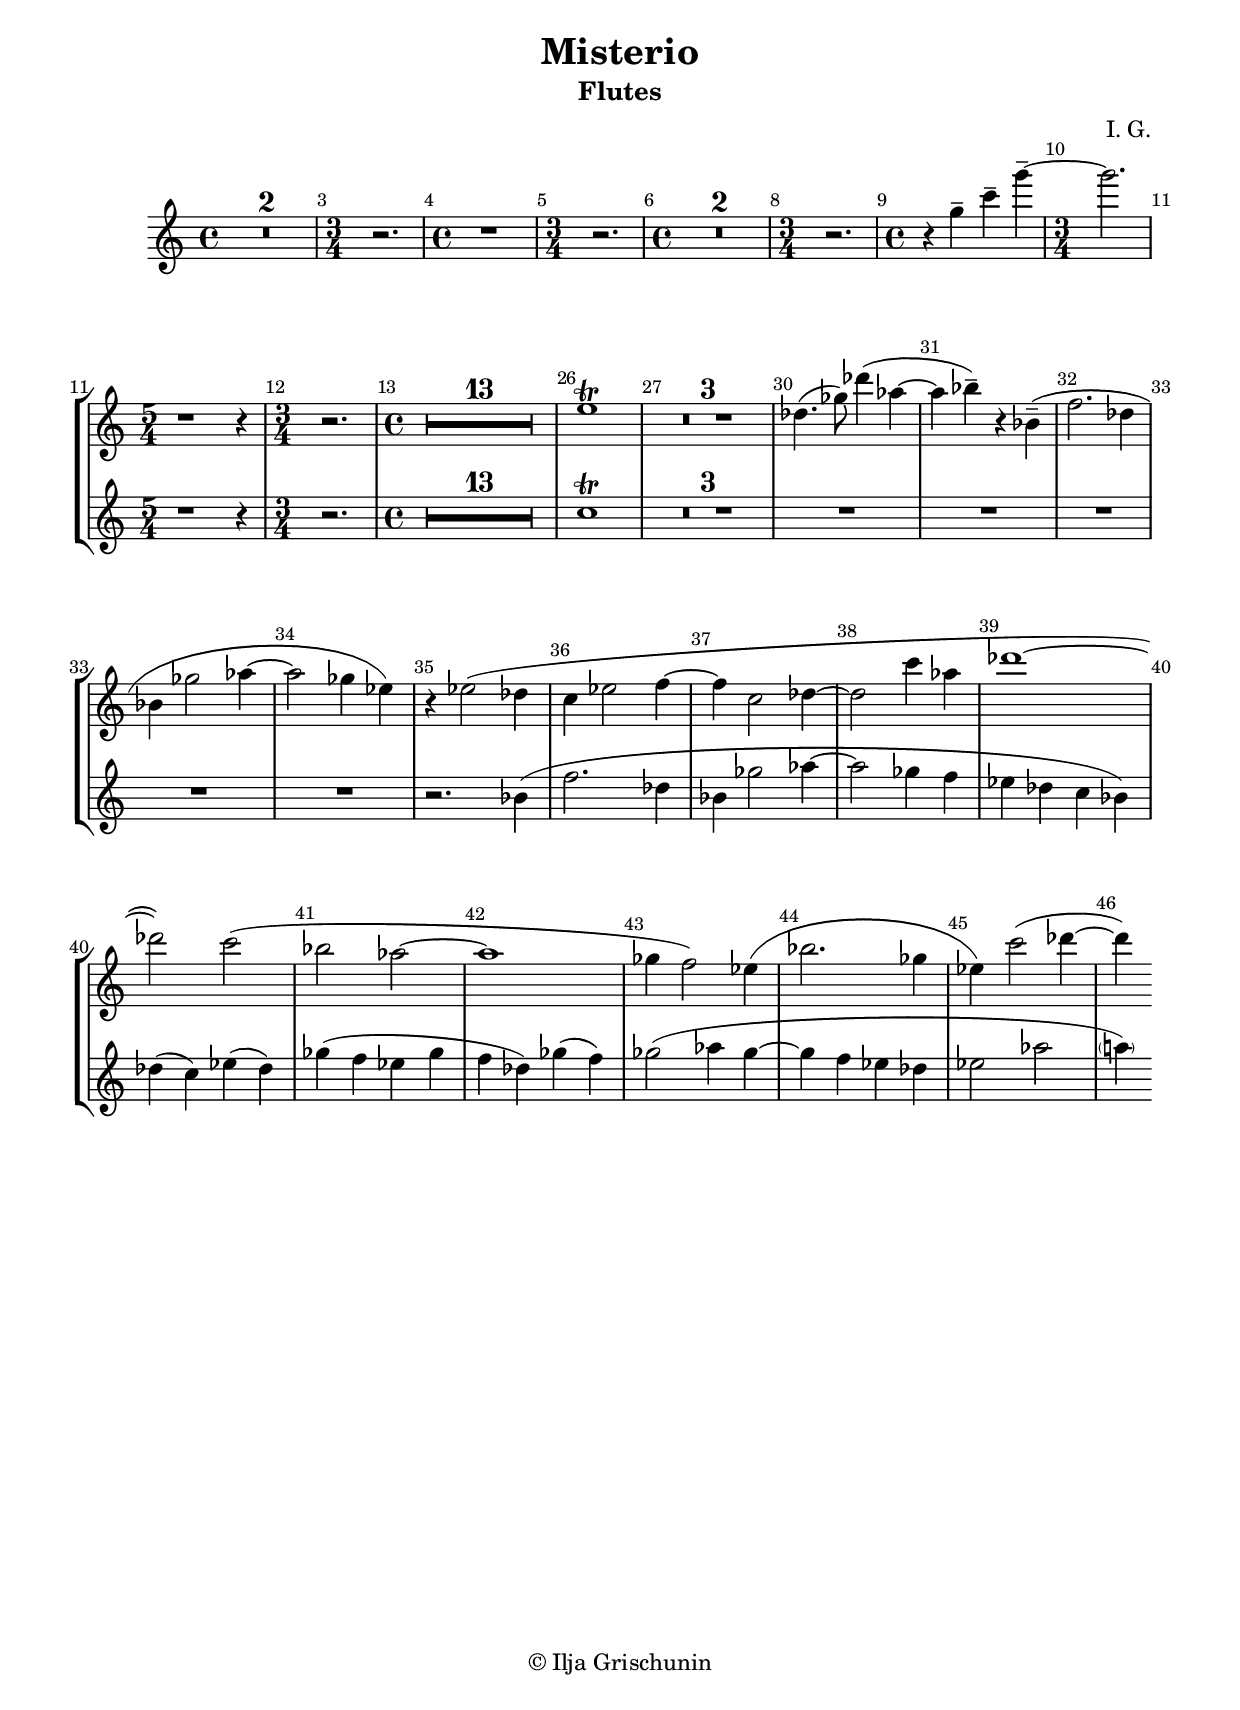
\version "2.19.15"
%\version "2.18.0"

\language "deutsch"

\header {
  title = "Misterio"
  subtitle = "Flutes"
  meter = ""
  composer = "I. G."
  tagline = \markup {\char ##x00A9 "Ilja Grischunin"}
}

\paper {
  #(set-paper-size "a4")
  top-system-spacing.basic-distance = #15
  top-markup-spacing.basic-distance = #5
  markup-system-spacing.basic-distance = #15
  system-system-spacing.basic-distance = #18
  last-bottom-spacing.basic-distance = #15
  left-margin = 15
  right-margin = 15
  %two-sided = ##t
  %inner-margin = 25
  %outer-margin = 15
}

\layout {
  indent = 10
  \context {
    \Score
    %\remove "Bar_number_engraver"
    \override BarNumber.break-visibility = ##(#t #t #t)
    \RemoveEmptyStaves
    \override VerticalAxisGroup.remove-first = ##t
    \override TimeSignature.break-visibility = ##(#f #t #t)
  }
}

\version "2.19.15"
%\version "2.18.0"

\language "deutsch"

%%%%%%%%%%%%%%%%%%%%%%%%%%%%%%%%%%%%%%%%%%%%%%%%
fluteEinsMusic = \relative {
  %\override Staff.TimeSignature #'stencil = ##f
  \set Score.skipBars = ##t
  \time 4/4 R1*2
  \time 3/4 r2.
  \time 4/4 r1
  \time 3/4 r2.
  \time 4/4 R1*2
  \time 3/4 r2.
  \time 4/4 r4 g''-- c-- g'--~
  \time 3/4 g2.
  \time 5/4 r1 r4
  \time 3/4 r2.
  \time 4/4 R1*13 e,1\trill R1*3
  des4.( ges8) des'4( as~ as b--) r b,--(
  f'2. des4 b ges'2 as4~ as2 ges4 es)
  r4 es2( des4 c es2 f4~ f c2 des4~ des2 c'4 as des1~
  des2) c( b as~ as1 ges4 f2) es4( b'2. ges4 es) c'2( des4~
  des)
}

%%%%%%%%%%%%%%%%%%%%%%%%%%%%%%%%%%%%%%%%%%%%%%%%
fluteZweiMusic = \relative {
  \set Score.skipBars = ##t
  \time 4/4 R1*2
  \time 3/4 r2.
  \time 4/4 r1
  \time 3/4 r2.
  \time 4/4 R1*2
  \time 3/4 r2.
  \time 4/4 r1
  \time 3/4 r2.
  \time 5/4 r1 r4
  \time 3/4 r2.
  \time 4/4 R1*13 c''1\trill R1*8
  r2. b4( f'2. des4 b ges'2 as4~ as2 ges4 f es des c b)
  des( c) es( des) ges( f es ges f des) ges( f)
  ges2( as4 ges~ ges f es des es2 as \parenthesize a!4)
}


\score {
  \new StaffGroup
  <<
    \new Staff {\fluteEinsMusic}
    \new Staff {\fluteZweiMusic}
  >>
  %\midi {}
}